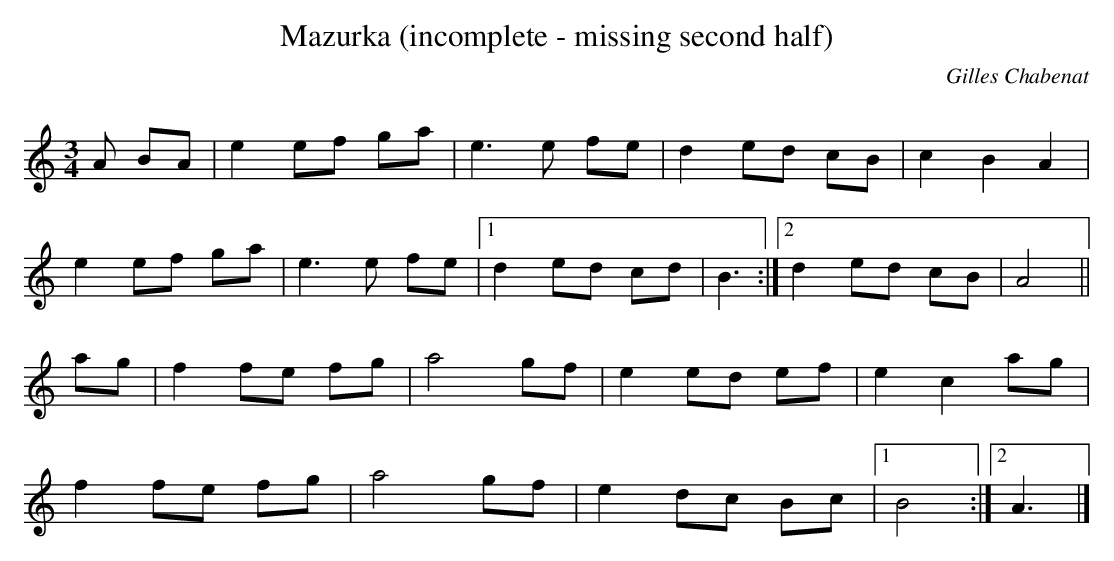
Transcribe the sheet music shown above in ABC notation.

X:1
T:Mazurka (incomplete - missing second half)
C:Gilles Chabenat
Q:160
M:3/4
L:1/8
K:Am
A BA|e2 ef ga|e3 e fe|d2 ed cB|c2 B2 A2|
e2 ef ga|e3 e fe|1 d2 ed cd|B3:|2 d2 ed cB|A4||
ag|f2 fe fg|a4 gf|e2 ed ef|e2 c2 ag|
f2 fe fg|a4 gf|e2 dc Bc|1B4:|2A3|]
